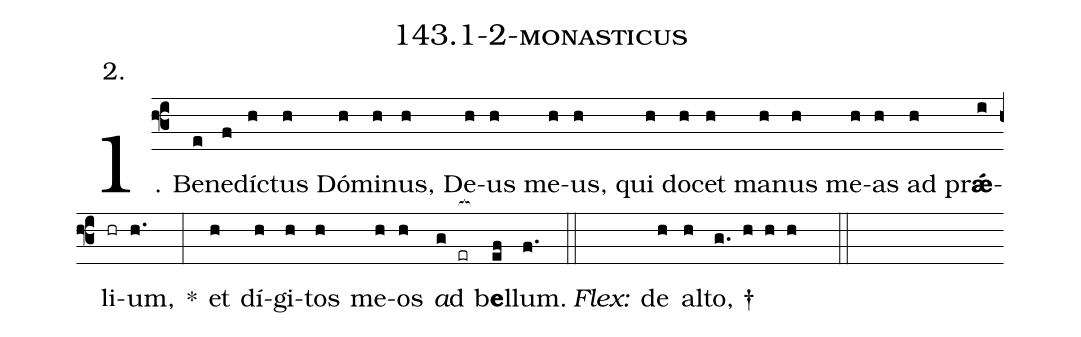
name: 143.1-2-monasticus;
annotation: 2.;
%%
(f3)1. Be(e)ne(f)díc(h)tus(h) Dó(h)mi(h)nus,(h) De(h)us(h) me(h)us,(h) qui(h) do(h)cet(h) ma(h)nus(h) me(h)as(h) ad(h) pr<b>ǽ</b>(i)li(hr)um,(h.) *(:) et(h) dí(h)gi(h)tos(h) me(h)os(h) <i>a</i>d(g er[ocb:1{]) b<b>e</b>l(ef[ocb:0}])lum.(f.) (::)
<i>Flex:</i>()  de(h) al(h)to, †(g. h h h  ::)
